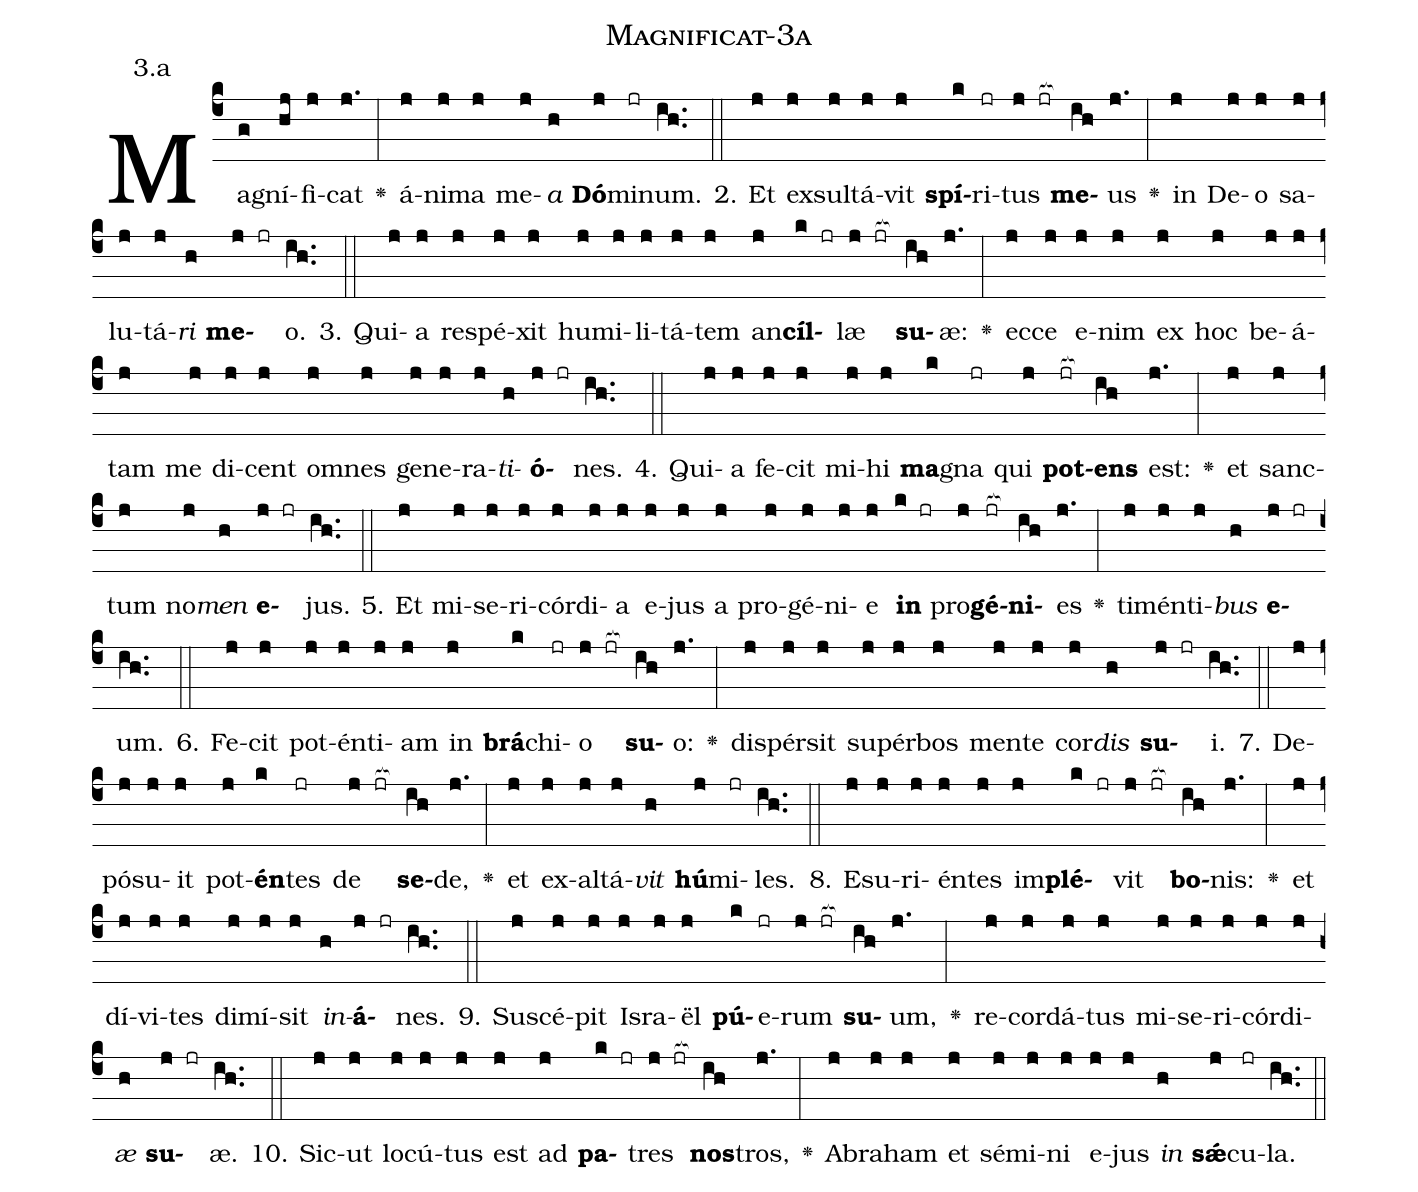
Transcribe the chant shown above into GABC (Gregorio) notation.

name: Magnificat-3a;
annotation: 3.a;
%%
(c4)Ma(g)gní(hj)fi(j)cat(j.) <v>\greheightstar</v>(:) á(j)ni(j)ma(j) me(j)<i>a</i>(h) <b>Dó</b>(j)mi(jr)num.(ih..) (::)
2. Et(j) ex(j)sul(j)tá(j)vit(j) <b>spí</b>(k)ri(jr)tus(j jr[ocb:1{]) <b>me</b>(ih[ocb:0}])us(j.) <v>\greheightstar</v>(:) in(j) De(j)o(j) sa(j)lu(j)tá(j)<i>ri</i>(h) <b>me</b>(j jr)o.(ih..) (::)
3. Qui(j)a(j) re(j)spé(j)xit(j) hu(j)mi(j)li(j)tá(j)tem(j) an(j)<b>cíl</b>(k jr)læ(j jr[ocb:1{]) <b>su</b>(ih[ocb:0}])æ:(j.) <v>\greheightstar</v>(:) ec(j)ce(j) e(j)nim(j) ex(j) hoc(j) be(j)á(j)tam(j) me(j) di(j)cent(j) om(j)nes(j) ge(j)ne(j)ra(j)<i>ti</i>(h)<b>ó</b>(j jr)nes.(ih..) (::)
4. Qui(j)a(j) fe(j)cit(j) mi(j)hi(j) <b>ma</b>(k)gna(jr) qui(j) <b>pot</b>(jr[ocb:1{])<b>ens</b>(ih[ocb:0}]) est:(j.) <v>\greheightstar</v>(:) et(j) sanc(j)tum(j) no(j)<i>men</i>(h) <b>e</b>(j jr)jus.(ih..) (::)
5. Et(j) mi(j)se(j)ri(j)cór(j)di(j)a(j) e(j)jus(j) a(j) pro(j)gé(j)ni(j)e(j) <b>in</b>(k jr) pro(j)<b>gé</b>(jr[ocb:1{])<b>ni</b>(ih[ocb:0}])es(j.) <v>\greheightstar</v>(:) ti(j)mén(j)ti(j)<i>bus</i>(h) <b>e</b>(j jr)um.(ih..) (::)
6. Fe(j)cit(j) pot(j)én(j)ti(j)am(j) in(j) <b>brá</b>(k)chi(jr)o(j jr[ocb:1{]) <b>su</b>(ih[ocb:0}])o:(j.) <v>\greheightstar</v>(:) di(j)spér(j)sit(j) su(j)pér(j)bos(j) men(j)te(j) cor(j)<i>dis</i>(h) <b>su</b>(j jr)i.(ih..) (::)
7. De(j)pó(j)su(j)it(j) pot(j)<b>én</b>(k)tes(jr) de(j jr[ocb:1{]) <b>se</b>(ih[ocb:0}])de,(j.) <v>\greheightstar</v>(:) et(j) ex(j)al(j)tá(j)<i>vit</i>(h) <b>hú</b>(j)mi(jr)les.(ih..) (::)
8. E(j)su(j)ri(j)én(j)tes(j) im(j)<b>plé</b>(k jr)vit(j jr[ocb:1{]) <b>bo</b>(ih[ocb:0}])nis:(j.) <v>\greheightstar</v>(:) et(j) dí(j)vi(j)tes(j) di(j)mí(j)sit(j) <i>in</i>(h)<b>á</b>(j jr)nes.(ih..) (::)
9. Su(j)scé(j)pit(j) Is(j)ra(j)ël(j) <b>pú</b>(k)e(jr)rum(j jr[ocb:1{]) <b>su</b>(ih[ocb:0}])um,(j.) <v>\greheightstar</v>(:) re(j)cor(j)dá(j)tus(j) mi(j)se(j)ri(j)cór(j)di(j)<i>æ</i>(h) <b>su</b>(j jr)æ.(ih..) (::)
10. Sic(j)ut(j) lo(j)cú(j)tus(j) est(j) ad(j) <b>pa</b>(k jr)tres(j jr[ocb:1{]) <b>nos</b>(ih[ocb:0}])tros,(j.) <v>\greheightstar</v>(:) A(j)bra(j)ham(j) et(j) sé(j)mi(j)ni(j) e(j)jus(j) <i>in</i>(h) <b>sǽ</b>(j)cu(jr)la.(ih..) (::)
